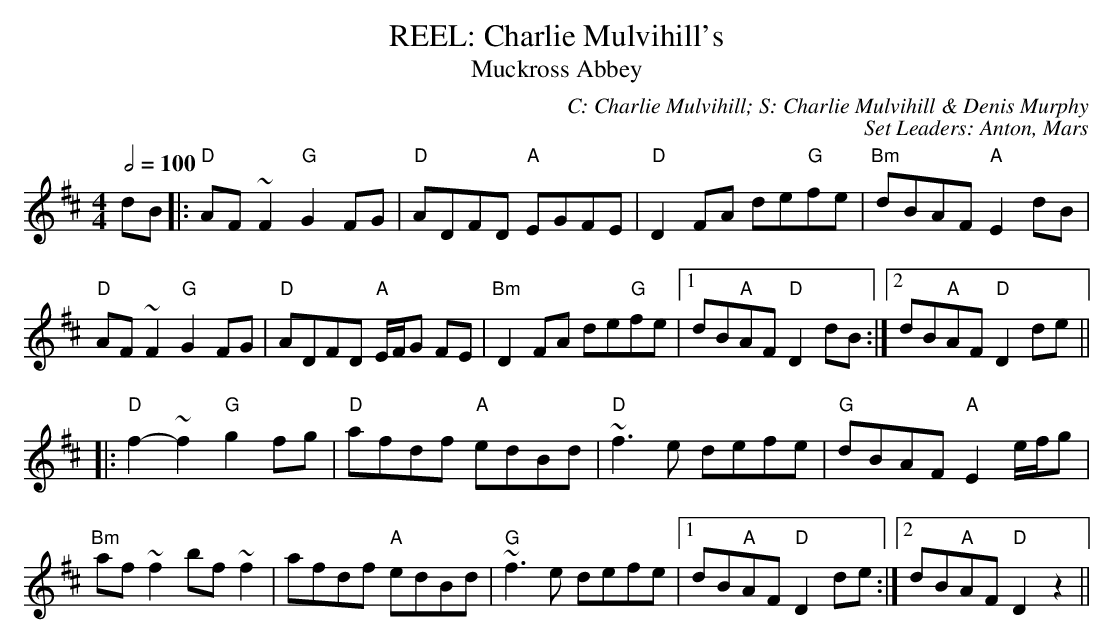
X:1
T: REEL: Charlie Mulvihill's
T: Muckross Abbey
C: C: Charlie Mulvihill; S: Charlie Mulvihill & Denis Murphy
C: Set Leaders: Anton, Mars
M: 4/4
L: 1/8
Q: 1/2=100
K: Dmaj
dB|:"D"AF~F2 "G"G2 FG|"D"ADFD "A"EGFE|"D"D2 FA de"G"fe|"Bm"dBAF "A"E2 dB|
"D"AF~F2 "G"G2 FG|"D"ADFD "A"E/F/G FE|"Bm"D2 FA de"G"fe|1 dB"A"AF "D"D2 dB:|2 dB"A"AF "D"D2 de||
|:"D"f2-~f2 "G"g2 fg|"D"afdf "A"edBd|"D"~f3e defe|"G"dBAF "A"E2 e/f/g|
"Bm"af~f2 bf~f2|afdf "A"edBd|"G"~f3e defe|1 dB"A"AF "D"D2 de:|2 dB"A"AF "D"D2 z2||
